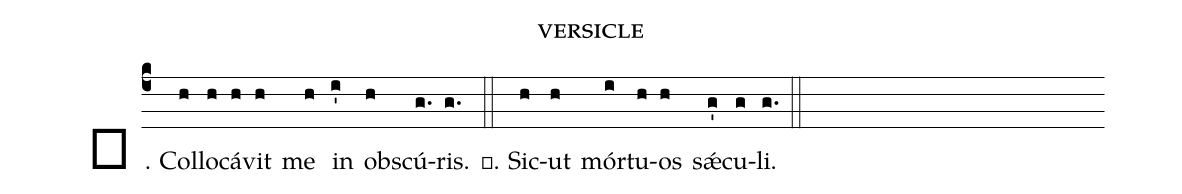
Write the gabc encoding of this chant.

name: versicle;
%%
(c4) ℣. C{o}l(h)lo(h)cá(h)vit(h) me(h) in(i') ob(h)scú(g.)ris.(g.) (::)
℟. Sic(h)ut(h) mór(i)tu(h)os(h) sǽ(g')cu(g)li.(g.) (::)
